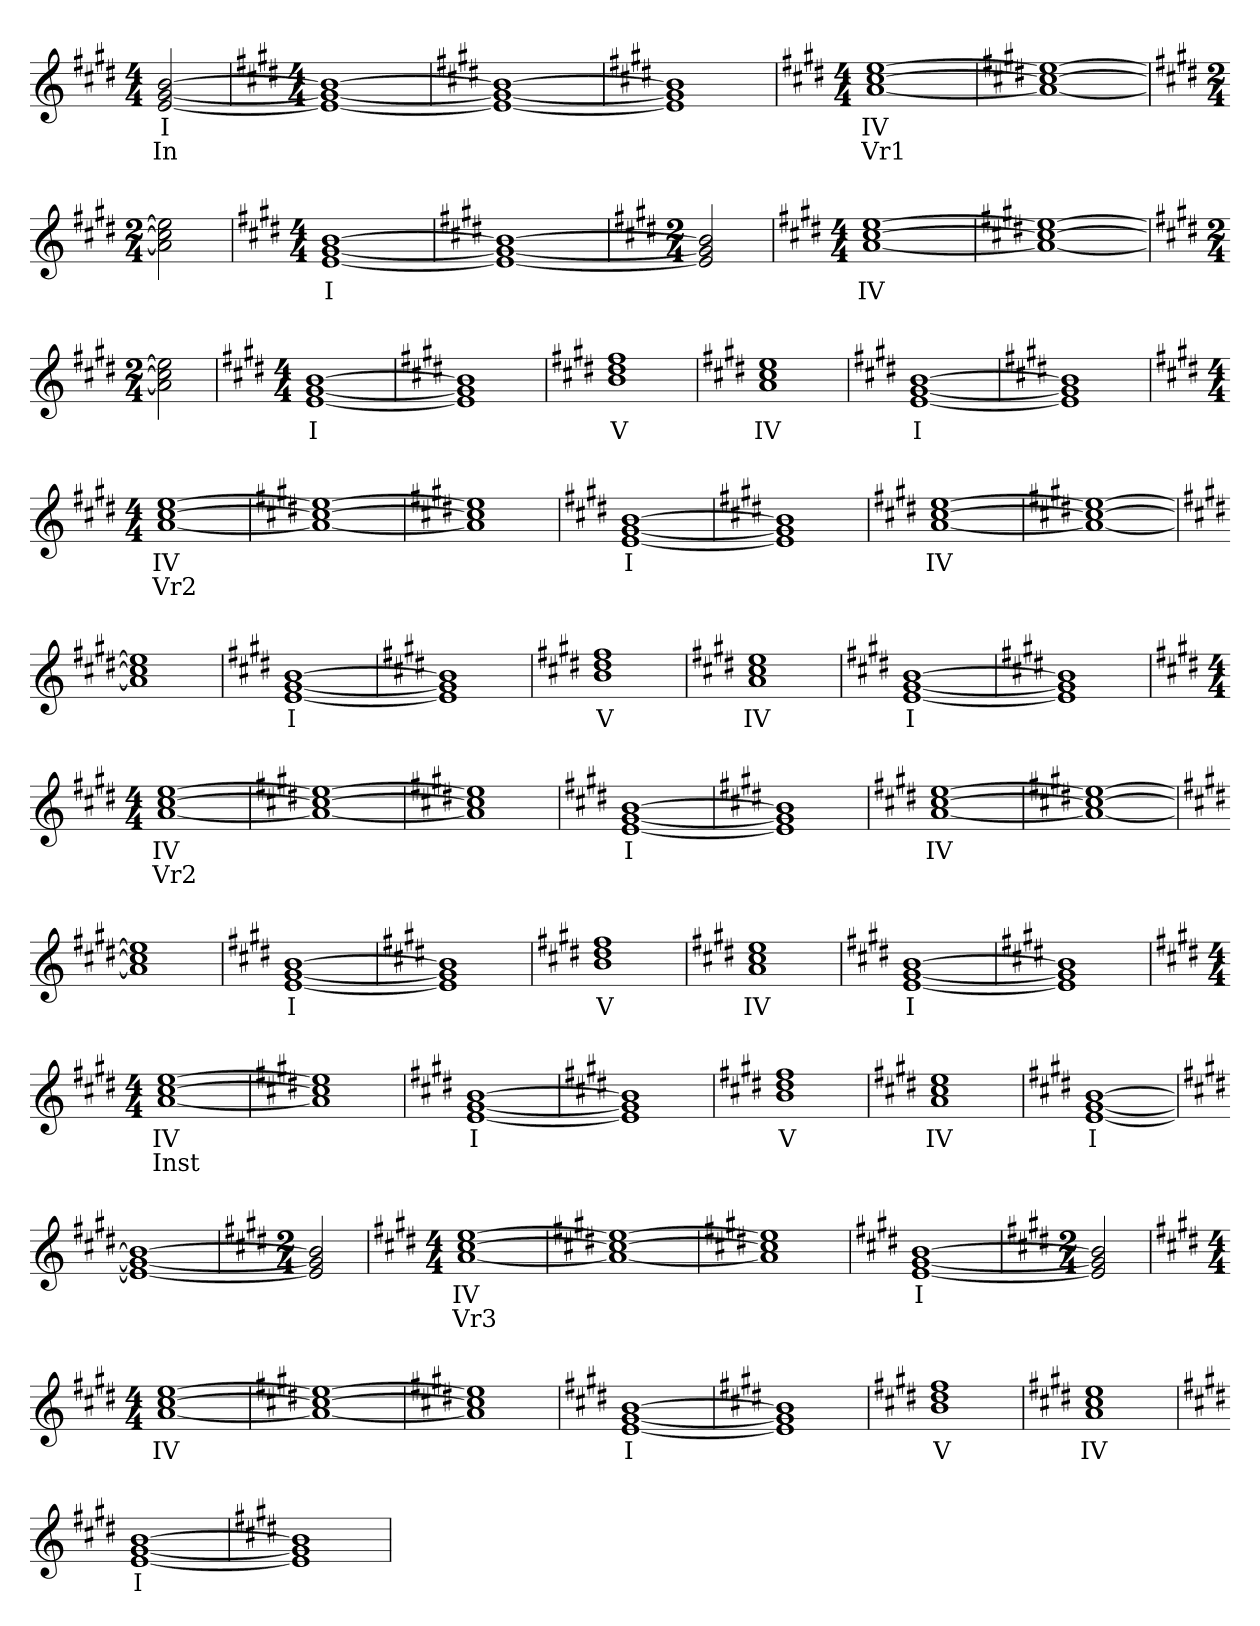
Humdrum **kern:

**kern	**text	**text
*part1	*part1	*part1
*staff1	*staff1	*staff1
*k[f#c#g#d#]	*	*
*E:	*	*
*M4/4	*	*
=	=	=
[2e [2g# [2b	I	In
=	=	=
*k[f#c#g#d#]	*	*
*E:	*	*
*M4/4	*	*
1e_ 1g#_ 1b_	.	.
=	=	=
*k[f#c#g#d#]	*	*
*E:	*	*
1e_ 1g#_ 1b_	.	.
=	=	=
*k[f#c#g#d#]	*	*
*E:	*	*
1e] 1g#] 1b]	.	.
=	=	=
*k[f#c#g#d#]	*	*
*E:	*	*
*M4/4	*	*
[1a [1cc# [1ee	IV	Vr1
=	=	=
*k[f#c#g#d#]	*	*
*E:	*	*
1a_ 1cc#_ 1ee_	.	.
=	=	=
*k[f#c#g#d#]	*	*
*E:	*	*
*M2/4	*	*
2a] 2cc#] 2ee]	.	.
=	=	=
*k[f#c#g#d#]	*	*
*E:	*	*
*M4/4	*	*
[1e [1g# [1b	I	.
=	=	=
*k[f#c#g#d#]	*	*
*E:	*	*
1e_ 1g#_ 1b_	.	.
=	=	=
*k[f#c#g#d#]	*	*
*E:	*	*
*M2/4	*	*
2e] 2g#] 2b]	.	.
=	=	=
*k[f#c#g#d#]	*	*
*E:	*	*
*M4/4	*	*
[1a [1cc# [1ee	IV	.
=	=	=
*k[f#c#g#d#]	*	*
*E:	*	*
1a_ 1cc#_ 1ee_	.	.
=	=	=
*k[f#c#g#d#]	*	*
*E:	*	*
*M2/4	*	*
2a] 2cc#] 2ee]	.	.
=	=	=
*k[f#c#g#d#]	*	*
*E:	*	*
*M4/4	*	*
[1e [1g# [1b	I	.
=	=	=
*k[f#c#g#d#]	*	*
*E:	*	*
1e] 1g#] 1b]	.	.
=	=	=
*k[f#c#g#d#]	*	*
*E:	*	*
1b 1dd# 1ff#	V	.
=	=	=
*k[f#c#g#d#]	*	*
*E:	*	*
1a 1cc# 1ee	IV	.
=	=	=
*k[f#c#g#d#]	*	*
*E:	*	*
[1e [1g# [1b	I	.
=	=	=
*k[f#c#g#d#]	*	*
*E:	*	*
1e] 1g#] 1b]	.	.
=	=	=
*k[f#c#g#d#]	*	*
*E:	*	*
*M4/4	*	*
[1a [1cc# [1ee	IV	Vr2
=	=	=
*k[f#c#g#d#]	*	*
*E:	*	*
1a_ 1cc#_ 1ee_	.	.
=	=	=
*k[f#c#g#d#]	*	*
*E:	*	*
1a] 1cc#] 1ee]	.	.
=	=	=
*k[f#c#g#d#]	*	*
*E:	*	*
[1e [1g# [1b	I	.
=	=	=
*k[f#c#g#d#]	*	*
*E:	*	*
1e] 1g#] 1b]	.	.
=	=	=
*k[f#c#g#d#]	*	*
*E:	*	*
[1a [1cc# [1ee	IV	.
=	=	=
*k[f#c#g#d#]	*	*
*E:	*	*
1a_ 1cc#_ 1ee_	.	.
=	=	=
*k[f#c#g#d#]	*	*
*E:	*	*
1a] 1cc#] 1ee]	.	.
=	=	=
*k[f#c#g#d#]	*	*
*E:	*	*
[1e [1g# [1b	I	.
=	=	=
*k[f#c#g#d#]	*	*
*E:	*	*
1e] 1g#] 1b]	.	.
=	=	=
*k[f#c#g#d#]	*	*
*E:	*	*
1b 1dd# 1ff#	V	.
=	=	=
*k[f#c#g#d#]	*	*
*E:	*	*
1a 1cc# 1ee	IV	.
=	=	=
*k[f#c#g#d#]	*	*
*E:	*	*
[1e [1g# [1b	I	.
=	=	=
*k[f#c#g#d#]	*	*
*E:	*	*
1e] 1g#] 1b]	.	.
=	=	=
*k[f#c#g#d#]	*	*
*E:	*	*
*M4/4	*	*
[1a [1cc# [1ee	IV	Vr2
=	=	=
*k[f#c#g#d#]	*	*
*E:	*	*
1a_ 1cc#_ 1ee_	.	.
=	=	=
*k[f#c#g#d#]	*	*
*E:	*	*
1a] 1cc#] 1ee]	.	.
=	=	=
*k[f#c#g#d#]	*	*
*E:	*	*
[1e [1g# [1b	I	.
=	=	=
*k[f#c#g#d#]	*	*
*E:	*	*
1e] 1g#] 1b]	.	.
=	=	=
*k[f#c#g#d#]	*	*
*E:	*	*
[1a [1cc# [1ee	IV	.
=	=	=
*k[f#c#g#d#]	*	*
*E:	*	*
1a_ 1cc#_ 1ee_	.	.
=	=	=
*k[f#c#g#d#]	*	*
*E:	*	*
1a] 1cc#] 1ee]	.	.
=	=	=
*k[f#c#g#d#]	*	*
*E:	*	*
[1e [1g# [1b	I	.
=	=	=
*k[f#c#g#d#]	*	*
*E:	*	*
1e] 1g#] 1b]	.	.
=	=	=
*k[f#c#g#d#]	*	*
*E:	*	*
1b 1dd# 1ff#	V	.
=	=	=
*k[f#c#g#d#]	*	*
*E:	*	*
1a 1cc# 1ee	IV	.
=	=	=
*k[f#c#g#d#]	*	*
*E:	*	*
[1e [1g# [1b	I	.
=	=	=
*k[f#c#g#d#]	*	*
*E:	*	*
1e] 1g#] 1b]	.	.
=	=	=
*k[f#c#g#d#]	*	*
*E:	*	*
*M4/4	*	*
[1a [1cc# [1ee	IV	Inst
=	=	=
*k[f#c#g#d#]	*	*
*E:	*	*
1a] 1cc#] 1ee]	.	.
=	=	=
*k[f#c#g#d#]	*	*
*E:	*	*
[1e [1g# [1b	I	.
=	=	=
*k[f#c#g#d#]	*	*
*E:	*	*
1e] 1g#] 1b]	.	.
=	=	=
*k[f#c#g#d#]	*	*
*E:	*	*
1b 1dd# 1ff#	V	.
=	=	=
*k[f#c#g#d#]	*	*
*E:	*	*
1a 1cc# 1ee	IV	.
=	=	=
*k[f#c#g#d#]	*	*
*E:	*	*
[1e [1g# [1b	I	.
=	=	=
*k[f#c#g#d#]	*	*
*E:	*	*
1e_ 1g#_ 1b_	.	.
=	=	=
*k[f#c#g#d#]	*	*
*E:	*	*
*M2/4	*	*
2e] 2g#] 2b]	.	.
=	=	=
*k[f#c#g#d#]	*	*
*E:	*	*
*M4/4	*	*
[1a [1cc# [1ee	IV	Vr3
=	=	=
*k[f#c#g#d#]	*	*
*E:	*	*
1a_ 1cc#_ 1ee_	.	.
=	=	=
*k[f#c#g#d#]	*	*
*E:	*	*
1a] 1cc#] 1ee]	.	.
=	=	=
*k[f#c#g#d#]	*	*
*E:	*	*
[1e [1g# [1b	I	.
=	=	=
*k[f#c#g#d#]	*	*
*E:	*	*
*M2/4	*	*
2e] 2g#] 2b]	.	.
=	=	=
*k[f#c#g#d#]	*	*
*E:	*	*
*M4/4	*	*
[1a [1cc# [1ee	IV	.
=	=	=
*k[f#c#g#d#]	*	*
*E:	*	*
1a_ 1cc#_ 1ee_	.	.
=	=	=
*k[f#c#g#d#]	*	*
*E:	*	*
1a] 1cc#] 1ee]	.	.
=	=	=
*k[f#c#g#d#]	*	*
*E:	*	*
[1e [1g# [1b	I	.
=	=	=
*k[f#c#g#d#]	*	*
*E:	*	*
1e] 1g#] 1b]	.	.
=	=	=
*k[f#c#g#d#]	*	*
*E:	*	*
1b 1dd# 1ff#	V	.
=	=	=
*k[f#c#g#d#]	*	*
*E:	*	*
1a 1cc# 1ee	IV	.
=	=	=
*k[f#c#g#d#]	*	*
*E:	*	*
[1e [1g# [1b	I	.
=	=	=
*k[f#c#g#d#]	*	*
*E:	*	*
1e] 1g#] 1b]	.	.
=	=	=
*-	*-	*-
